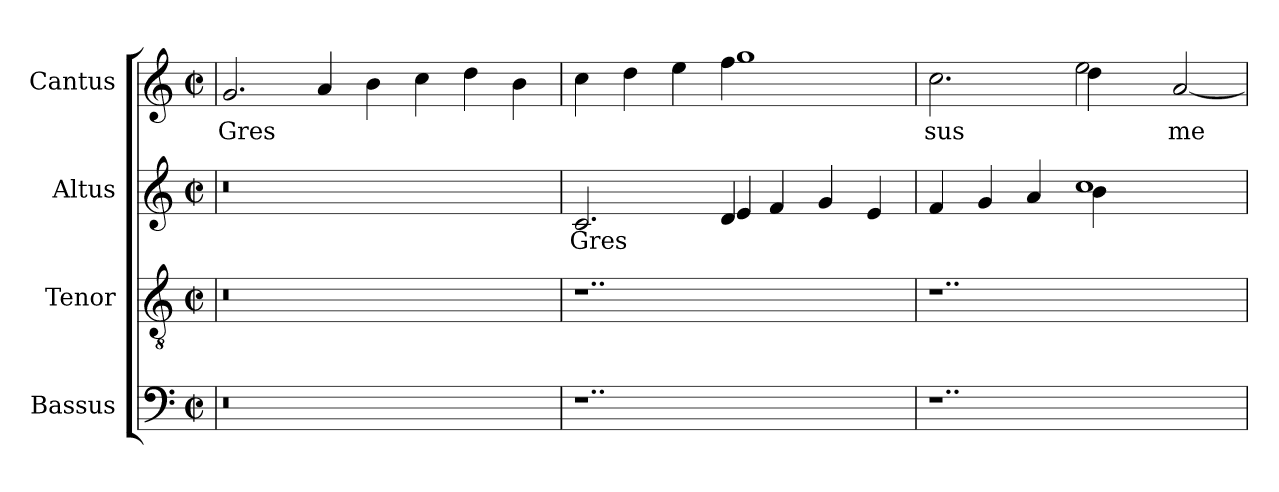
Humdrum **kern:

**kern	**kern	**kern	**text	**kern	**text
*part4	*part3	*part2	*part2	*part1	*part1
*staff4	*staff3	*staff2	*staff2	*staff1	*staff1
*I"Bassus	*I"Tenor	*I"Altus	*	*I"Cantus	*
!!LO:PB:g=z
*stria5	*stria5	*stria5	*	*stria5	*
*clefF4	*clefGv2	*clefG2	*	*clefG2	*
*M2/2	*M2/2	*M2/2	*	*M2/2	*
*met(c|)	*met(c|)	*met(c|)	*	*met(c|)	*
=1	=1	=1	=1!	=1!	=1!
!	!	!	!	!	!LO:LY:b
0r	0r	0r	.	2.g/	Gres
.	.	.	.	4a/	.
.	.	.	.	4b\	.
.	.	.	.	4cc\	.
.	.	.	.	4dd\	.
.	.	.	.	4b\	.
=2	=2	=2	=2	=2	=2
!	!	!	!LO:LY:b	!	!
*	*	*^	*	*^	*
1..r	1..r	2.c/	2.ryy	Gres	4cc\	2.ryy	.
.	.	.	.	.	4dd\	.	.
.	.	.	.	.	4ee\	.	.
.	.	4d/	4e/	.	4ff\	1gg	.
.	.	4f/	2.ryy	.	2.ryy	.	.
.	.	4g/	.	.	.	.	.
.	.	4e/	.	.	.	.	.
=3	=3	=3	=3	=3	=3	=3	=3
!	!	!	!	!	!	!	!LO:LY:b
1..r	1..r	4f/	2.ryy	.	2.cc\	2.ryy	sus
.	.	4g/	.	.	.	.	.
.	.	4a/	.	.	.	.	.
.	.	1cc	4b\	.	2ee\	4dd\	.
.	.	.	2.ryy	.	.	2.ryy	.
!	!	!	!	!	!	!	!LO:LY:b
.	.	.	.	.	[<2a/	.	me
*	*	*v	*v	*	*	*	*
*	*	*	*	*v	*v	*
=	=	=	=	=	=
*-	*-	*-	*-	*-	*-
